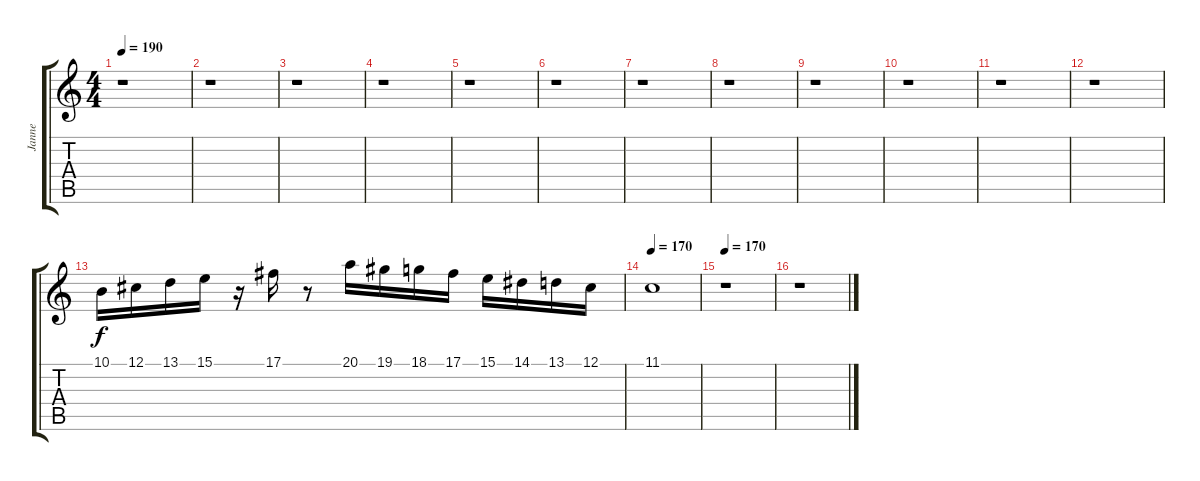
\track ("Janne" "Janne") {instrument stringensemble1}
\staff {score tabs}
\tuning (Db4 Ab3 E3 B2 Gb2 Db2) {hide}
\ts (4 4)
\tempo 190
\clef g2
\ks c
r.1{dy f instrument stringensemble1} |
r.1 |
r.1 |
r.1 |
r.1 |
r.1 |
r.1 |
r.1 |
r.1 |
r.1 |
r.1 |
r.1 |
10.1.16{instrument orchestrahit} 12.1.16 13.1.16 15.1.16 r.16 17.1.16 r.8 20.1.16 19.1.16 18.1.16 17.1.16 15.1.16 14.1.16 13.1.16 12.1.16 |
\tempo 170
11.1.1 |
\tempo 170
r.1 |
r.1
